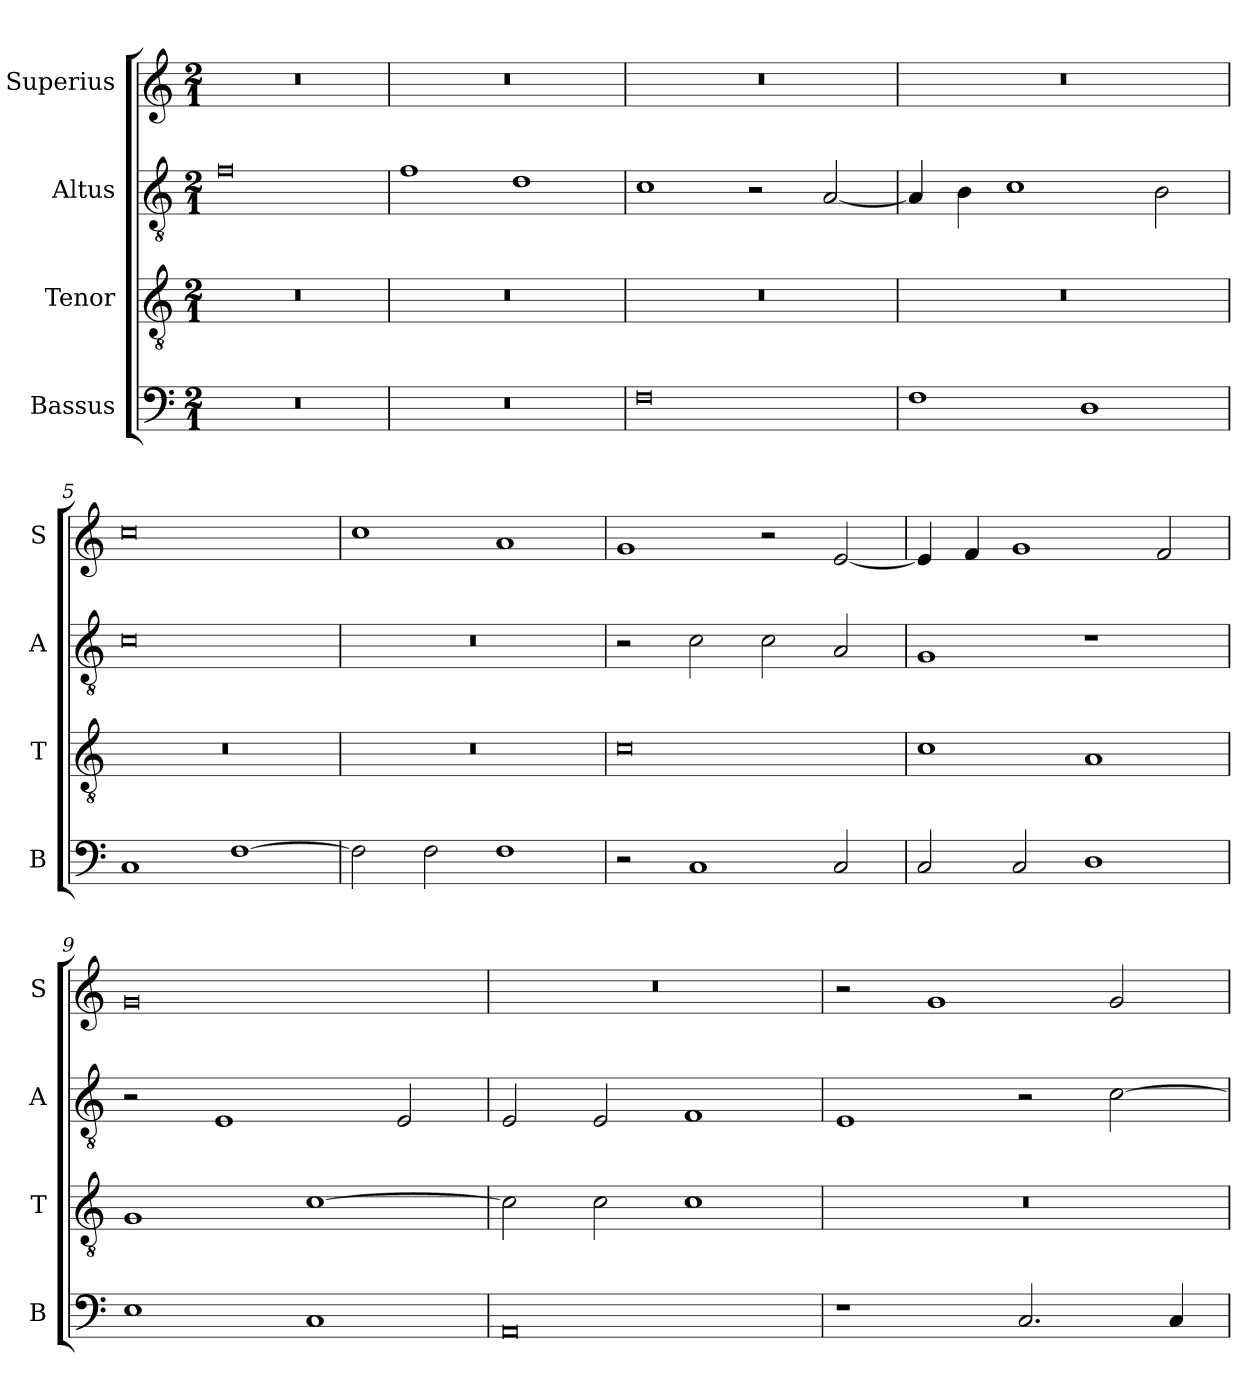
**kern	**kern	**kern	**kern
*part4	*part3	*part2	*part1
*staff4	*staff3	*staff2	*staff1
*I"Bassus	*I"Tenor	*I"Altus	*I"Superius
*I'B	*I'T	*I'A	*I'S
*clefF4	*clefGv2	*clefGv2	*clefG2
*k[]	*k[]	*k[]	*k[]
*M2/1	*M2/1	*M2/1	*M2/1
=1	=1	=1	=1
0r	0r	0f	0r
=2	=2	=2	=2
0r	0r	1f	0r
.	.	1d	.
=3	=3	=3	=3
0F	0r	1c	0r
.	.	2r	.
.	.	[2A/	.
=4	=4	=4	=4
1F	0r	4A/]	0r
.	.	4B\	.
.	.	1c	.
1D	.	.	.
.	.	2B\	.
=5	=5	=5	=5
1C	0r	0c	0cc
[1F	.	.	.
=6	=6	=6	=6
2F\]	0r	0r	1cc
2F\	.	.	.
1F	.	.	1a
=7	=7	=7	=7
2r	0c	2r	1g
1C	.	2c\	.
.	.	2c\	2r
2C/	.	2A/	[2e/
=8	=8	=8	=8
2C/	1c	1G	4e/]
.	.	.	4f/
2C/	.	.	1g
1D	1A	1r	.
.	.	.	2f/
=9	=9	=9	=9
1E	1G	2r	0g
.	.	1E	.
1C	[1c	.	.
.	.	2E/	.
=10	=10	=10	=10
0AA	2c\]	2E/	0r
.	2c\	2E/	.
.	1c	1F	.
=11	=11	=11	=11
1r	0r	1E	2r
.	.	.	1g
2.C/	.	2r	.
.	.	[2c\	2g/
4C/	.	.	.
=	=	=	=
*-	*-	*-	*-
